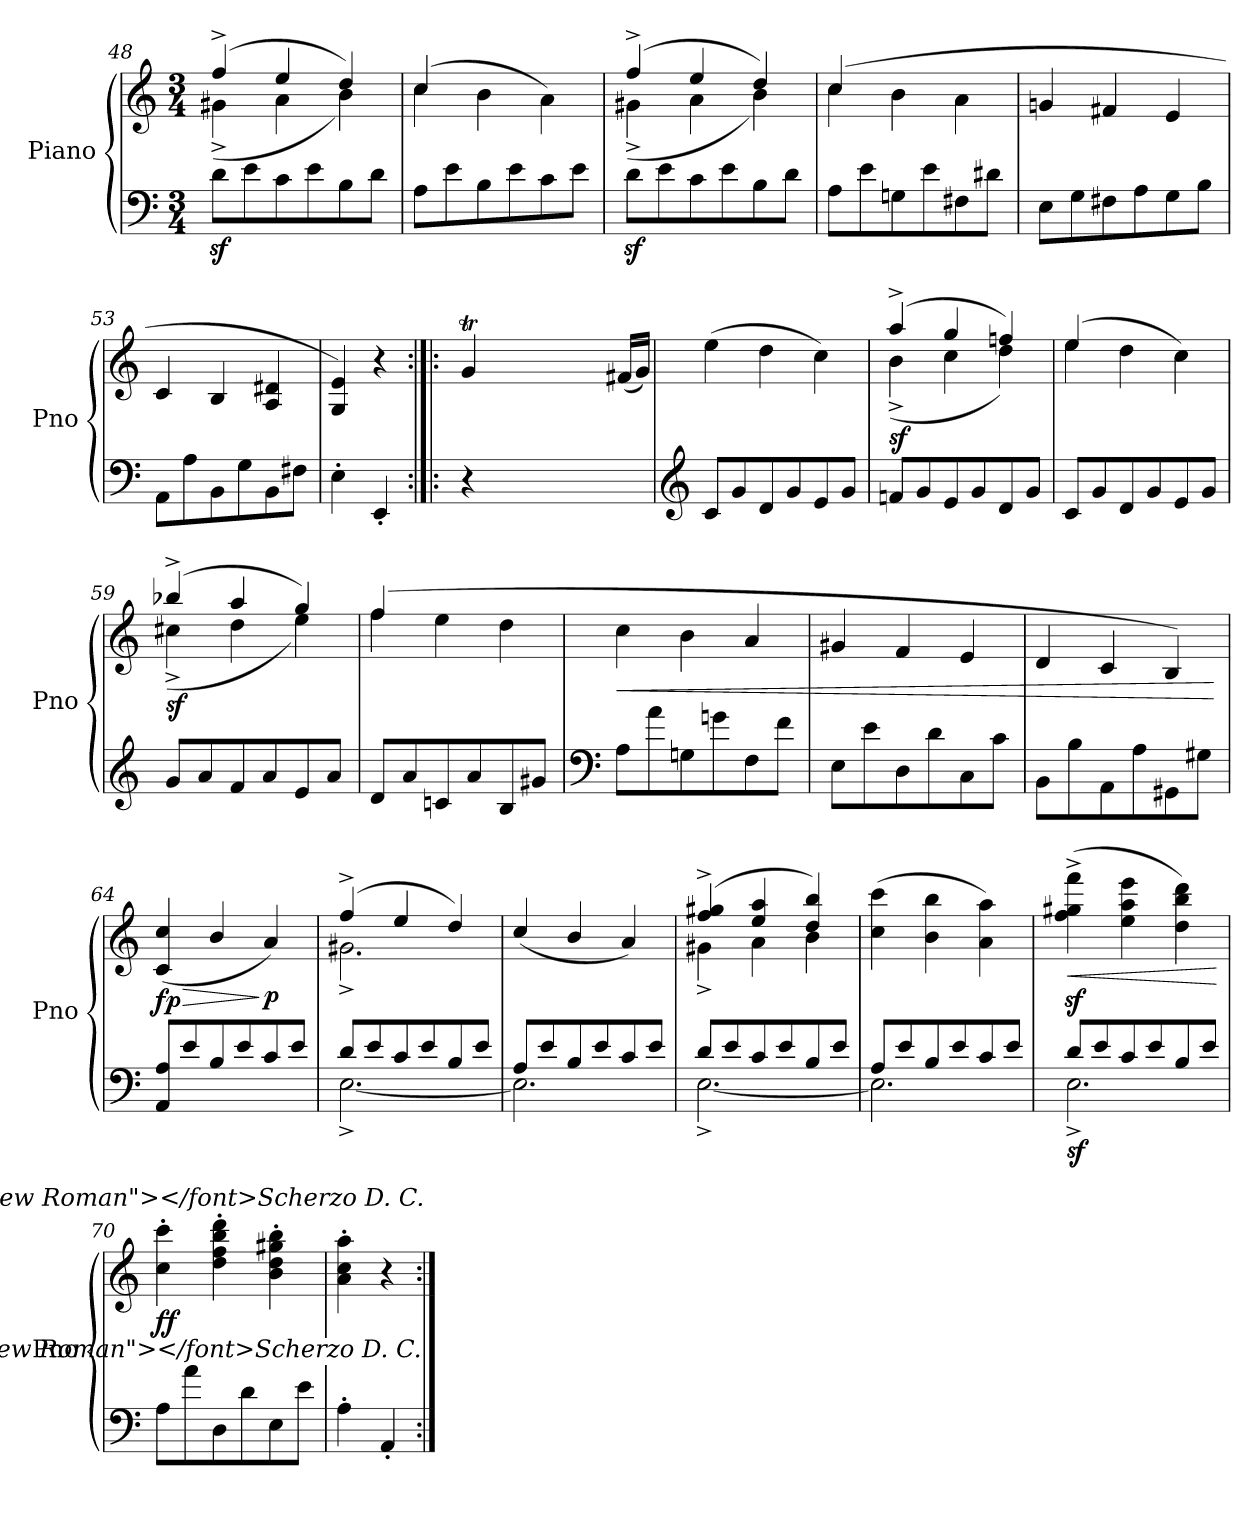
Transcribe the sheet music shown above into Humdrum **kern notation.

**kern	**kern	**dynam
*part1	*part1	*part1
*staff2	*staff1	*staff1/2
*I"Piano	*	*
*I'Pno	*	*
*clefF4	*clefG2	*
*k[]	*k[]	*
*M3/4	*M3/4	*
=48	=48	=48
*	*^	*
8dz>\L	(4ff^/	(4g#X^\	.
8e\	.	.	.
8c\	4ee/	4a\	.
8e\	.	.	.
8B\	4dd/)	4b\)	.
8d\J	.	.	.
=49	=49	=49	=49
8A\L	(4cc/	4cc\	.
8e\	.	.	.
8B\	4b\	2ryy	.
8e\	.	.	.
8c\	4a\)	.	.
8e\J	.	.	.
=50	=50	=50	=50
8dz>\L	(4ff^/	(4g#X^\	.
8e\	.	.	.
8c\	4ee/	4a\	.
8e\	.	.	.
8B\	4dd/)	4b\)	.
8d\J	.	.	.
=51	=51	=51	=51
8A\L	(4cc/	4cc\	.
8e\	.	.	.
8Gn\	4b\	2ryy	.
8e\	.	.	.
8F#X\	4a\	.	.
8d#X\J	.	.	.
*	*v	*v	*
=52	=52	=52
8E\L	4gn/	.
8G\	.	.
8F#X\	4f#X/	.
8A\	.	.
8G\	4e/	.
8B\J	.	.
!!LO:LB:g=z
=53	=53	=53
8AA\L	4c/	.
8A\	.	.
8BB\	4B/	.
8G\	.	.
8BB\	4A/ 4d#X/	.
8F#X\J	.	.
=54	=54	=54
4E'\	4G/ 4e/)	.
4EE'/	4r	.
=55:|!|:	=55:|!|:	=55:|!|:
*	*^	*
*	*	*Xtuplet	*
!	!	!LO:N:vis=32.	!
4r	4gT/	960%29g!yy	.
!	!	!LO:N:vis=32.	!
.	.	960%29a!yy	.
!	!	!LO:N:vis=32.	!
.	.	960%29g!yy	.
.	.	[320a!yy	.
.	.	480%13a!yy]	.
!	!	!LO:N:vis=32.	!
.	.	960%29g!yy	.
.	.	(20f#X/LL	.
.	.	20g/JJ)	.
960ryy	960ryy	.	.
*	*v	*v	*
=56	=56	=56
*clefG2	*	*
8c/L	(4ee\	.
8g/	.	.
8d/	4dd\	.
8g/	.	.
8e/	4cc\)	.
8g/J	.	.
=57	=57	=57
*	*^	*
!	!	!	!LO:DY:b
8fn/L	(4aa^/	(4b^\	sf
8g/	.	.	.
8e/	4gg/	4cc\	.
8g/	.	.	.
8d/	4ffn/)	4dd\)	.
8g/J	.	.	.
=58	=58	=58	=58
8c/L	(4ee/	4ee\	.
8g/	.	.	.
8d/	4dd\	2ryy	.
8g/	.	.	.
8e/	4cc\)	.	.
8g/J	.	.	.
=59	=59	=59	=59
!	!	!	!LO:DY:b
8g/L	(4bb-X^/	(4cc#X^\	sf
8a/	.	.	.
8f/	4aa/	4dd\	.
8a/	.	.	.
8e/	4gg/)	4ee\)	.
8a/J	.	.	.
=60	=60	=60	=60
8d/L	(4ff/	4ff\	.
8a/	.	.	.
8cn/	4ee\	2ryy	.
8a/	.	.	.
8B/	4dd\	.	.
8g#X/J	.	.	.
*	*v	*v	*
!!LO:LB:g=z
=61	=61	=61
*clefF4	*	*
!	!	!LO:HP:b
8A\L	4cc\	<
8a\	.	.
8Gn\	4b\	.
8gn\	.	.
8F\	4a/	.
8f\J	.	.
=62	=62	=62
8E\L	4g#X/	.
8e\	.	.
8D\	4f/	.
8d\	.	.
8C\	4e/	.
8c\J	.	.
=63	=63	=63
8BB\L	4d/	.
8B\	.	.
8AA\	4c/	.
8A\	.	.
8GG#X\	4B/)	.
8G#X\J	.	.
.	.	[
=64	=64	=64
!	!	!LO:HP:b
!	!	!LO:DY:n=1:b
8AA/ 8A/L	(>4c/ 4cc/	> fp
8e/	.	.
8B/	4b/	.
8e/	.	.
!	!	!LO:DY:n=2:b
8c/	4a/)	] p
8e/J	.	.
=65	=65	=65
*^	*^	*
!	!	!	!	!LO:DY:b=2
!	!	!	!	!LO:DY:n=1:a
8d/L	[2.E^\	(4ff^/	2.g#X^\	sf sf
8e/	.	.	.	.
8c/	.	4ee/	.	.
8e/	.	.	.	.
8B/	.	4dd/)	.	.
8e/J	.	.	.	.
*	*	*v	*v	*
=66	=66	=66	=66
8A/L	2.E\]	(4cc/	.
8e/	.	.	.
8B/	.	4b/	.
8e/	.	.	.
8c/	.	4a/)	.
8e/J	.	.	.
!!LO:LB:g=z
=67	=67	=67	=67
*	*	*^	*
!	!	!	!	!LO:DY:b=2
!	!	!	!	!LO:DY:n=1:b
!	!	!	!	!LO:DY:n=2:a
8d/L	[2.E^\	(4ff/^ 4gg#X/^	4g#X^\	sf f sf
8e/	.	.	.	.
8c/	.	4ee/ 4aa/	4a\	.
8e/	.	.	.	.
8B/	.	4dd/ 4bb/)	4b\	.
8e/J	.	.	.	.
*	*	*v	*v	*
=68	=68	=68	=68
8A/L	2.E\]	(4cc\ 4ccc\	.
8e/	.	.	.
8B/	.	4b\ 4bb\	.
8e/	.	.	.
8c/	.	4a\ 4aa\)	.
8e/J	.	.	.
=69	=69	=69	=69
!	!	!	!LO:HP:b
!	!	!	!LO:DY:n=1:b=2
8d/L	2.E^\	(4ff\z>^ 4gg#X\z>^ 4fff\z>^	< sf
8e/	.	.	.
8c/	.	4ee\ 4aa\ 4eee\	.
8e/	.	.	.
8B/	.	4dd\ 4bb\ 4ddd\)	.
8e/J	.	.	.
*v	*v	*	*
.	.	[
=70	=70	=70
!	!	!LO:DY:b
8A\L	4cc\' 4ccc\'	ff
8a\	.	.
8D\	4dd\' 4ff\' 4bb\' 4ddd\'	.
8d\	.	.
8E\	4b\' 4dd\' 4gg#X\' 4bb\'	.
8e\J	.	.
=71	=71	=71
4A'\	4a\' 4cc\' 4aa\'	.
4AA'/	4r	.
!	!LO:TX:a:t=<font face="Times New Roman"></font><i>Scherzo D. C.</i>	!
!LO:TX:a:t=<font face="Times New Roman"></font><i>Scherzo D. C.</i>	!	!
=:|!	=:|!	=:|!
*-	*-	*-
